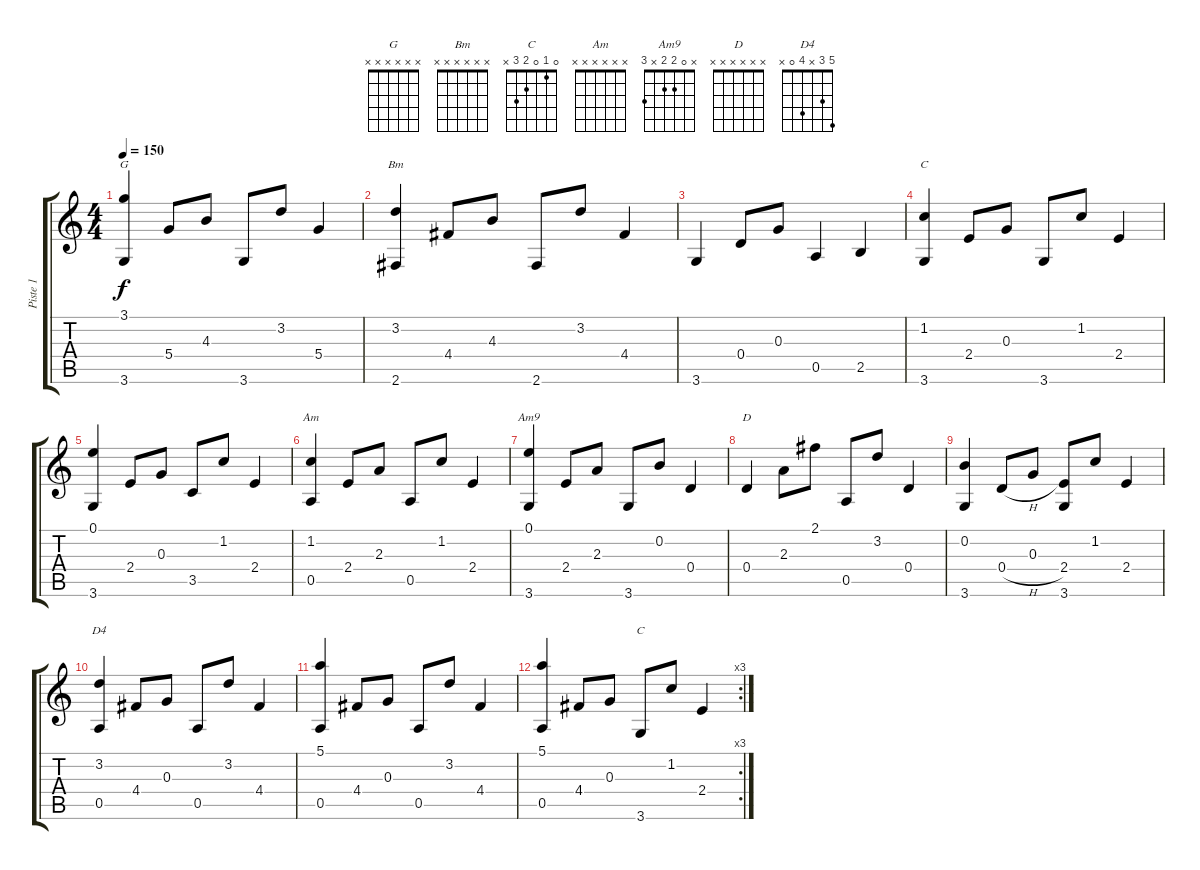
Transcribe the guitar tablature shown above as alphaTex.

\track ("Piste 1" "Piste 1") {instrument acousticguitarnylon}
\staff {score tabs}
\tuning (E4 B3 G3 D3 A2 E2) {hide}
\chord ("G" x x x x x x) {firstfret 0}
\chord ("Bm" x x x x x x) {firstfret 0}
\chord ("C" x x x x x x) {firstfret 0}
\chord ("Am" x x x x x x) {firstfret 0}
\chord ("Am9" x 0 2 2 x 3)
\chord ("D" x x x x x x) {firstfret 0}
\chord ("D4" 5 3 x 4 0 x)
\chord ("C" 0 1 0 2 3 x)
\ts (4 4)
\tempo 150
\clef g2
\ks c
(3.1 3.6).4{ch "G" dy f} 5.4.8 4.3.8 3.6.8 3.2.8 5.4.4 |
(3.2 2.6).4{ch "Bm"} 4.4.8 4.3.8 2.6.8 3.2.8 4.4.4 |
3.6.4 0.4.8 0.3.8 0.5.4 2.5.4 |
(1.2 3.6).4{ch "C"} 2.4.8 0.3.8 3.6.8 1.2.8 2.4.4 |
(0.1 3.6).4 2.4.8 0.3.8 3.5.8 1.2.8 2.4.4 |
(1.2 0.5).4{ch "Am"} 2.4.8 2.3.8 0.5.8 1.2.8 2.4.4 |
(0.1 3.6).4{ch "Am9"} 2.4.8 2.3.8 3.6.8 0.2.8 0.4.4 |
0.4.4{ch "D"} 2.3.8 2.1.8 0.5.8 3.2.8 0.4.4 |
(0.2 3.6).4 0.4{h}.8 0.3.8 (2.4 3.6).8 1.2.8 2.4.4 |
(3.2 0.5).4{ch "D4"} 4.4.8 0.3.8 0.5.8 3.2.8 4.4.4 |
(5.1 0.5).4 4.4.8 0.3.8 0.5.8 3.2.8 4.4.4 |
\rc 3
(5.1 0.5).4 4.4.8 0.3.8 3.6.8{ch "C"} 1.2.8 2.4.4
